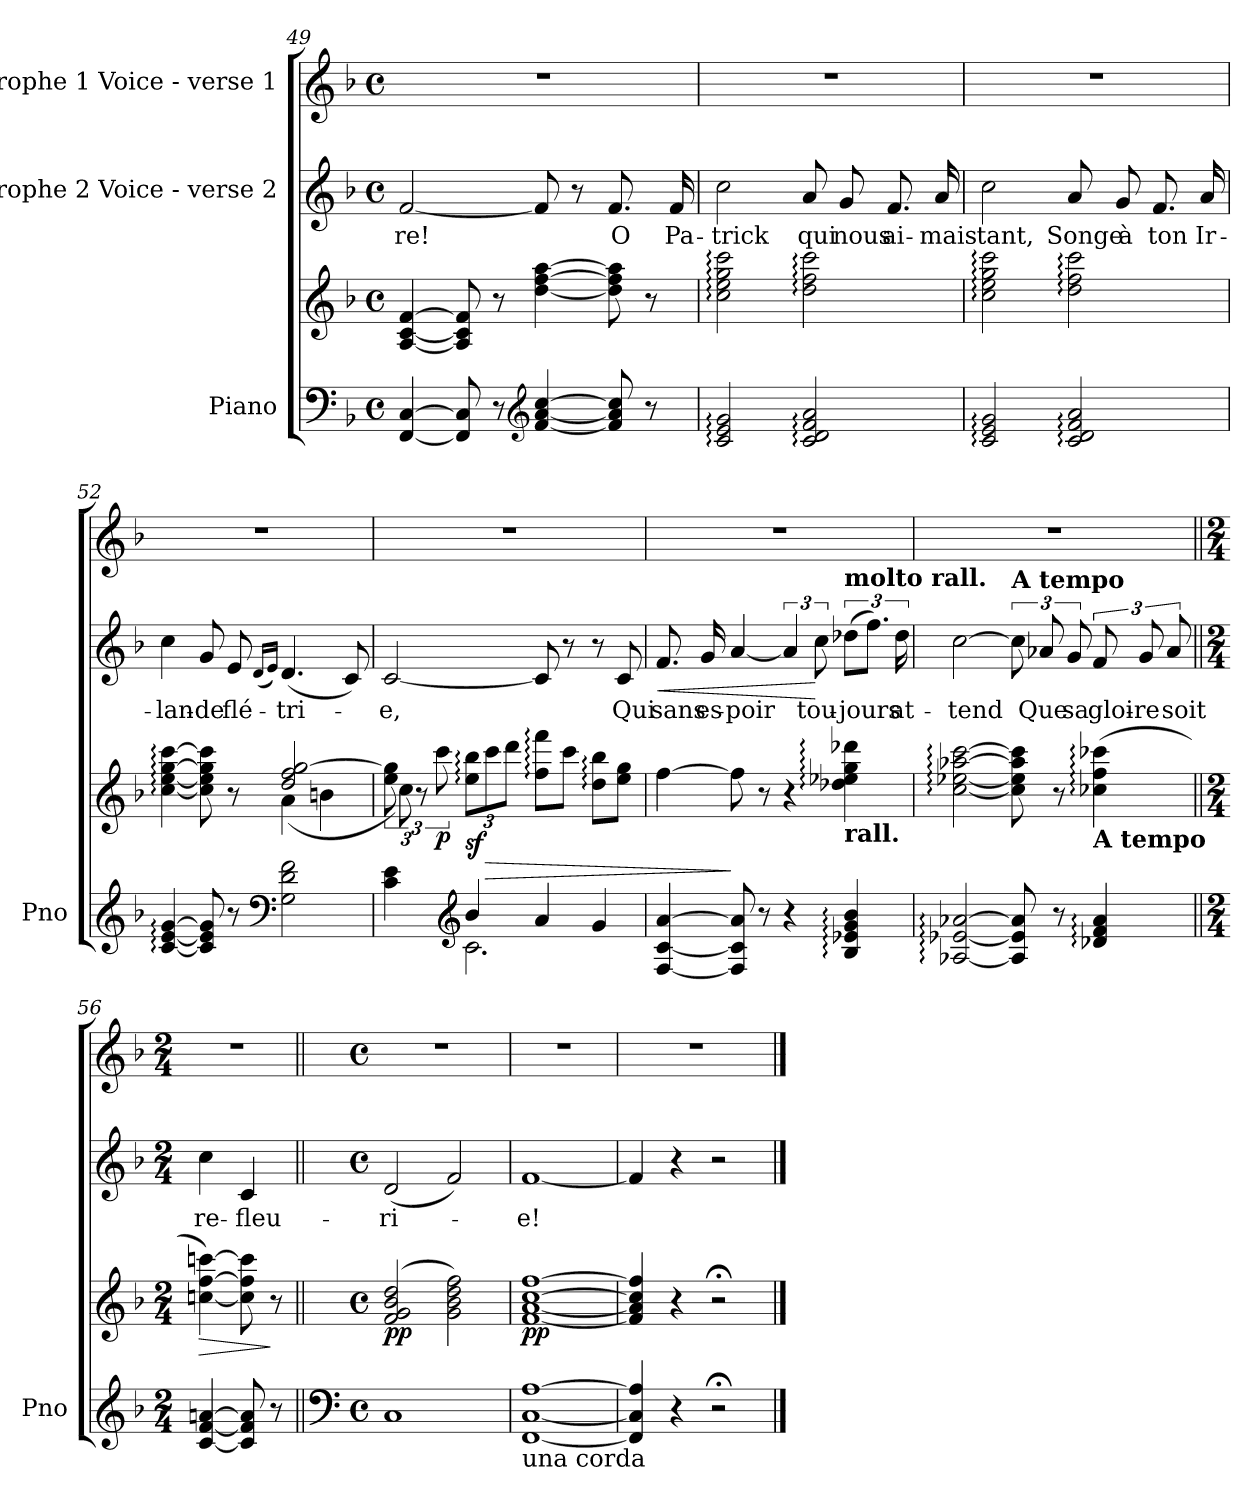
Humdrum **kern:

**kern	**kern	**dynam	**kern	**text	**dynam	**kern
*part3	*part3	*part3	*part2	*part2	*part2	*part1
*staff4	*staff3	*staff3/4	*staff2	*staff2	*staff2	*staff1
*I"Piano	*	*	*I"Strophe 2 Voice - verse 2	*	*	*I"Strophe 1 Voice - verse 1
*I'Pno	*	*	*	*	*	*
*clefF4	*clefG2	*	*clefG2	*	*	*clefG2
*k[b-]	*k[b-]	*	*k[b-]	*	*	*k[b-]
*M4/4	*M4/4	*	*M4/4	*	*	*M4/4
*met(c)	*met(c)	*	*met(c)	*	*	*met(c)
=49	=49	=49	=49	=49	=49	=49
!	!	!	!	!LO:LY:b	!	!
[4FF/ [4C/	[4A/ [4c/ [4f/	.	[2f/	-re!	.	1r
8FF/] 8C/]	8A/] 8c/] 8f/]	.	.	.	.	.
8r	8r	.	.	.	.	.
*clefG2	*	*	*	*	*	*
[4f/ [4a/ [4cc/	[4dd\ [4ff\ [4aa\	.	8f/]	.	.	.
.	.	.	8r	.	.	.
!	!	!	!	!LO:LY:b	!LO:DY:a	!
!	!	!	!	!	!LO:DY:n=1:a	!
8f/] 8a/] 8cc/]	8dd\] 8ff\] 8aa\]	.	8.f/	O	other-dynamics f	.
8r	8r	.	.	.	.	.
!	!	!	!	!LO:LY:b	!	!
.	.	.	16f/	Pa-	.	.
!!LO:LB:g=z
=50	=50	=50	=50	=50	=50	=50
!	!	!	!	!LO:LY:b	!	!
2c/: 2e/: 2g/:	2cc\: 2ee\: 2gg\: 2ccc\:	.	2cc\	-trick	.	1r
!	!	!	!	!LO:LY:b	!	!
2c/: 2d/: 2f/: 2a/:	2dd\: 2ff\: 2ccc\:	.	8a/	qui	.	.
!	!	!	!	!LO:LY:b	!	!
.	.	.	8g/	nous	.	.
!	!	!	!	!LO:LY:b	!	!
.	.	.	8.f/	ai-	.	.
!	!	!	!	!LO:LY:b	!	!
.	.	.	16a/	-mais	.	.
=51	=51	=51	=51	=51	=51	=51
!	!	!	!	!LO:LY:b	!	!
2c/: 2e/: 2g/:	2cc\: 2ee\: 2gg\: 2ccc\:	.	2cc\	tant,	.	1r
!	!	!	!	!LO:LY:b	!	!
2c/: 2d/: 2f/: 2a/:	2dd\: 2ff\: 2ccc\:	.	8a/	Songe	.	.
!	!	!	!	!LO:LY:b	!	!
.	.	.	8g/	à	.	.
!	!	!	!	!LO:LY:b	!	!
.	.	.	8.f/	ton	.	.
!	!	!	!	!LO:LY:b	!	!
.	.	.	16a/	Ir-	.	.
=52	=52	=52	=52	=52	=52	=52
*	*^	*	*	*	*	*
!	!	!	!	!	!LO:LY:b	!	!
[4c/: [4e/: [4g/:	[4cc\: [4ee\: [4gg\: [4ccc\:	2ryy	.	4cc\	-lan-	.	1r
!	!	!	!	!	!LO:LY:b	!	!
8c/] 8e/] 8g/]	8cc\] 8ee\] 8gg\] 8ccc\]	.	.	8g/	-de	.	.
!	!	!	!	!	!LO:LY:b	!	!
8r	8r	.	.	8e/	flé-	.	.
*clefF4	*	*	*	*	*	*	*
.	.	.	.	(<16qd/LL	.	.	.
.	.	.	.	16qe/JJ)	.	.	.
!	!	!	!	!	!LO:LY:b	!	!
2G\ 2d\ 2f\	2dd/ 2ff/ [2gg/	(<4a\	.	(<4.d/	-tri-	.	.
.	.	4bn\	.	.	.	.	.
.	.	.	.	8c/)	.	.	.
=53	=53	=53	=53	=53	=53	=53	=53
*^	*	*	*	*	*	*	*
!	!	!	!	!	!	!LO:LY:b	!	!
4c\ 4e\	4ryy	12ee\ 12gg\]	12cc\)	.	[2c/	-e,	.	1r
.	.	12r	12ryy	.	.	.	.	.
!	!	!	!	!LO:DY:b	!	!	!	!
.	.	12ccc\	12ryy	p	.	.	.	.
*clefG2	*	*	*	*	*	*	*	*
*	*	*Xbrackettup	*	*	*	*	*	*
!	!	!	!	!LO:DY:b	!	!	!	!
4b-/	2.c:\	12ee\: 12bb-\:L	4ryy	sf	.	.	.	.
!	!	!	!	!LO:HP:b	!	!	!	!
.	.	12ccc\	.	>	.	.	.	.
.	.	12ddd\J	.	.	.	.	.	.
4a/	.	8ff\: 8fff\:L	2ryy	.	8c/]	.	.	.
.	.	8ccc\J	.	.	8r	.	.	.
4g/	.	8dd\: 8bb-\:L	.	.	8r	.	.	.
!	!	!	!	!	!	!LO:LY:b	!LO:DY:a	!
!	!	!	!	!	!	!	!LO:DY:n=1:a	!
.	.	8ee\ 8gg\J	.	.	8c/	Qui	other-dynamics f	.
*v	*v	*	*	*	*	*	*	*
*	*v	*v	*	*	*	*	*
!!LO:LB:g=z
=54	=54	=54	=54	=54	=54	=54
!	!	!	!	!LO:LY:b	!LO:HP:b	!
*	*	*	*	*	*	*^
[4F/ [4c/ [4a/	[4ff\	.	8.f/	sans	<	1r	2.ryy
!	!	!	!	!LO:LY:b	!	!	!
.	.	.	16g/	es-	.	.	.
!	!	!	!	!LO:LY:b	!	!	!
8F/] 8c/] 8a/]	8ff\]	]	[4a/	-poir	.	.	.
8r	8r	.	.	.	.	.	.
4r	4r	.	6a/]	.	.	.	.
!	!	!	!	!LO:LY:b	!	!	!
.	.	.	12cc\	tou-	[	.	.
*	*	*	*	*	*	*MM70	*
!	!	!	!LO:TX:a:B:t=molto rall.	!	!	!	!
!	!LO:TX:b:B:t=rall.	!	!	!	!	!	!
!	!	!	!	!LO:LY:b	!	!	!
4B-/: 4e-X/: 4g/: 4b-/:	4dd-X\: 4ee-X\: 4gg\: 4ddd-X\:	.	(>12dd-X\L	-jours	.	.	4ryy
.	.	.	12.ff\J)	.	.	.	.
!	!	!	!	!LO:LY:b	!	!	!
.	.	.	24dd-\	at-	.	.	.
=55	=55	=55	=55	=55	=55	=55	=55
!	!	!	!	!LO:LY:b	!	!	!
[2A-X/: [2e-X/: [2a-X/:	[2cc\: [2ee-X\: [2aa-X\: [2ccc\:	.	[2cc\	-tend	.	1r	3..ryy
!	!	!	!LO:TX:a:B:t=A tempo	!	!	!	!
8A-/] 8e-/] 8a-/]	8cc\] 8ee-\] 8aa-\] 8ccc\]	.	12cc\]	.	.	.	.
*	*	*	*	*	*	*MM92	*
!	!	!	!	!LO:LY:b	!	!	!
.	.	.	12a-X/	Que	.	.	3ryy
8r	8r	.	.	.	.	.	.
!	!	!	!	!LO:LY:b	!	!	!
.	.	.	12g/	sa	.	.	.
!	!LO:TX:b:B:t=A tempo	!	!	!	!	!	!
!	!	!	!	!LO:LY:b	!	!	!
4d-X/: 4f/: 4a-/:	(>4cc-X\: 4ff\: 4ccc-X\:	.	12f/	gloi-	.	.	.
!	!	!	!	!LO:LY:b	!	!	!
.	.	.	12g/	-re	.	.	.
!	!	!	!	!LO:LY:b	!	!	!
.	.	.	12a-/	soit	.	.	12ryy
*	*	*	*	*	*	*v	*v
=56||	=56||	=56||	=56||	=56||	=56||	=56||
*M2/4	*M2/4	*	*M2/4	*	*	*M2/4
*	*	*	*	*	*	*^
!	!	!LO:HP:b	!	!LO:LY:b	!	!	!
*	*	*	*	*	*	*v	*v
[4c/ [4f/ [4an/	[4ccn\ [4ff\ [4cccn\)	>	4cc\	re-	.	2r
!	!	!	!	!LO:LY:b	!	!
8c/] 8f/] 8a/]	8cc\] 8ff\] 8ccc\]	.	4c/	-fleu-	.	.
8r	8r	]	.	.	.	.
=57||	=57||	=57||	=57||	=57||	=57||	=57||
*clefF4	*	*	*	*	*	*
*M4/4	*M4/4	*	*M4/4	*	*	*M4/4
*met(c)	*met(c)	*	*met(c)	*	*	*met(c)
!	!	!LO:DY:b	!	!LO:LY:b	!	!
1C	(>2f/ 2g/ 2b-/ 2dd/	pp	(<2d/	-ri-	.	1r
.	2g\ 2b-\ 2dd\ 2ff\)	.	2f/)	.	.	.
=58	=58	=58	=58	=58	=58	=58
!LO:TX:b:t=una corda	!	!	!	!	!	!
!	!	!LO:DY:b	!	!LO:LY:b	!	!
[1FF [1C [1A	[1f [1a [1cc [1ff	pp	[1f	-e!	.	1r
=59	=59	=59	=59	=59	=59	=59
4FF/] 4C/] 4A/]	4f/] 4a/] 4cc/] 4ff/]	.	4f/]	.	.	1r
4r	4r	.	4r	.	.	.
2r;<	2r;<	.	2r	.	.	.
==	==	==	==	==	==	==
*-	*-	*-	*-	*-	*-	*-
